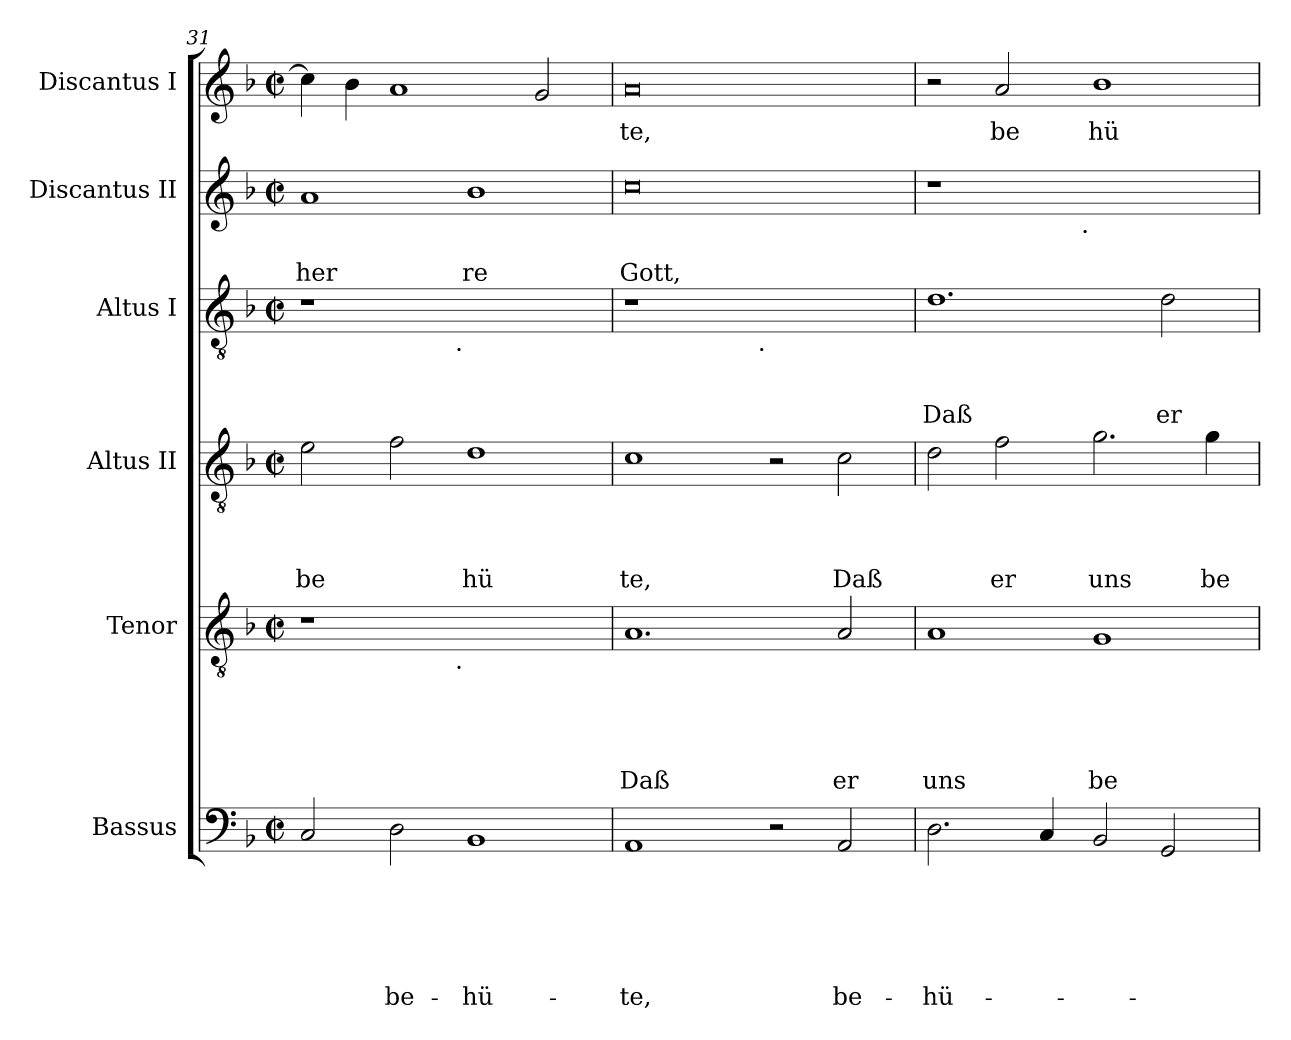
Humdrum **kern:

**kern	**text	**text	**text	**text	**text	**text	**kern	**text	**text	**text	**text	**text	**kern	**text	**text	**text	**text	**kern	**text	**text	**text	**kern	**text	**text	**kern	**text
*part6	*part6	*part6	*part6	*part6	*part6	*part6	*part5	*part5	*part5	*part5	*part5	*part5	*part4	*part4	*part4	*part4	*part4	*part3	*part3	*part3	*part3	*part2	*part2	*part2	*part1	*part1
*staff6	*staff6	*staff6	*staff6	*staff6	*staff6	*staff6	*staff5	*staff5	*staff5	*staff5	*staff5	*staff5	*staff4	*staff4	*staff4	*staff4	*staff4	*staff3	*staff3	*staff3	*staff3	*staff2	*staff2	*staff2	*staff1	*staff1
*I"Bassus	*	*	*	*	*	*	*I"Tenor	*	*	*	*	*	*I"Altus II	*	*	*	*	*I"Altus I	*	*	*	*I"Discantus II	*	*	*I"Discantus I	*
*clefF4	*	*	*	*	*	*	*clefGv2	*	*	*	*	*	*clefGv2	*	*	*	*	*clefGv2	*	*	*	*clefG2	*	*	*clefG2	*
*k[b-]	*	*	*	*	*	*	*k[b-]	*	*	*	*	*	*k[b-]	*	*	*	*	*k[b-]	*	*	*	*k[b-]	*	*	*k[b-]	*
*F:	*	*	*	*	*	*	*F:	*	*	*	*	*	*F:	*	*	*	*	*F:	*	*	*	*F:	*	*	*F:	*
*M2/2	*	*	*	*	*	*	*M2/2	*	*	*	*	*	*M2/2	*	*	*	*	*M2/2	*	*	*	*M2/2	*	*	*M2/2	*
*met(c|)	*	*	*	*	*	*	*met(c|)	*	*	*	*	*	*met(c|)	*	*	*	*	*met(c|)	*	*	*	*met(c|)	*	*	*met(c|)	*
=31	=31	=31	=31	=31	=31	=31	=31	=31	=31	=31	=31	=31	=31	=31	=31	=31	=31	=31	=31	=31	=31	=31	=31	=31	=31	=31
!	!	!	!	!	!	!	!	!	!	!	!	!	!	!	!	!	!LO:LY:b	!	!	!	!	!	!	!LO:LY:b	!	!
*	*	*	*	*	*	*	*^	*	*	*	*	*	*	*	*	*	*	*^	*	*	*	*	*	*	*	*
2C/	.	.	.	.	.	.	1r	2ryy	.	.	.	.	.	2e\	.	.	.	be	1r	2ryy	.	.	.	1a	.	her	4cc\]	.
.	.	.	.	.	.	.	.	.	.	.	.	.	.	.	.	.	.	.	.	.	.	.	.	.	.	.	4b-\	.
!	!	!	!	!	!	!LO:LY:b	!	!	!	!	!	!	!	!	!	!	!	!	!	!	!	!	!	!	!	!	!	!
2D\	.	.	.	.	.	be-	.	4...ryy	.	.	.	.	.	2f\	.	.	.	.	.	4...ryy	.	.	.	.	.	.	1a	.
!	!	!	!	!	!	!	!	!	!	!	!	!	!	!	!	!	!	!	!	!LO:TX:b:t=.	!	!	!	!	!	!	!	!
!	!	!	!	!	!	!	!	!LO:TX:b:t=.	!	!	!	!	!	!	!	!	!	!	!	!	!	!	!	!	!	!	!	!
.	.	.	.	.	.	.	.	1ryy	.	.	.	.	.	.	.	.	.	.	.	1ryy	.	.	.	.	.	.	.	.
!	!	!	!	!	!	!LO:LY:b	!	!	!	!	!	!	!	!	!	!	!	!LO:LY:b	!	!	!	!	!	!	!	!LO:LY:b	!	!
1BB-	.	.	.	.	.	-hü-	1ryy	.	.	.	.	.	.	1d	.	.	.	hü	1ryy	.	.	.	.	1b-	.	re	.	.
.	.	.	.	.	.	.	.	.	.	.	.	.	.	.	.	.	.	.	.	.	.	.	.	.	.	.	2g/	.
.	.	.	.	.	.	.	.	32ryy	.	.	.	.	.	.	.	.	.	.	.	32ryy	.	.	.	.	.	.	.	.
=32	=32	=32	=32	=32	=32	=32	=32	=32	=32	=32	=32	=32	=32	=32	=32	=32	=32	=32	=32	=32	=32	=32	=32	=32	=32	=32	=32	=32
!	!	!	!	!	!	!LO:LY:b	!	!	!	!	!	!	!LO:LY:b	!	!	!	!	!LO:LY:b	!	!	!	!	!	!	!	!LO:LY:b	!	!LO:LY:b
*	*	*	*	*	*	*	*v	*v	*	*	*	*	*	*	*	*	*	*	*	*	*	*	*	*	*	*	*	*
1AA	.	.	.	.	.	-te,	1.A	.	.	.	.	Daß	1c	.	.	.	te,	1r	2ryy	.	.	.	0cc	.	Gott,	0a	te,
.	.	.	.	.	.	.	.	.	.	.	.	.	.	.	.	.	.	.	4...ryy	.	.	.	.	.	.	.	.
!	!	!	!	!	!	!	!	!	!	!	!	!	!	!	!	!	!	!	!LO:TX:b:t=.	!	!	!	!	!	!	!	!
.	.	.	.	.	.	.	.	.	.	.	.	.	.	.	.	.	.	.	1ryy	.	.	.	.	.	.	.	.
2r	.	.	.	.	.	.	.	.	.	.	.	.	2r	.	.	.	.	1ryy	.	.	.	.	.	.	.	.	.
!	!	!	!	!	!	!LO:LY:b	!	!	!	!	!	!LO:LY:b	!	!	!	!	!LO:LY:b	!	!	!	!	!	!	!	!	!	!
2AA/	.	.	.	.	.	be-	2A/	.	.	.	.	er	2c\	.	.	.	Daß	.	.	.	.	.	.	.	.	.	.
.	.	.	.	.	.	.	.	.	.	.	.	.	.	.	.	.	.	.	32ryy	.	.	.	.	.	.	.	.
=33	=33	=33	=33	=33	=33	=33	=33	=33	=33	=33	=33	=33	=33	=33	=33	=33	=33	=33	=33	=33	=33	=33	=33	=33	=33	=33	=33
!	!	!	!	!	!	!LO:LY:b	!	!	!	!	!	!LO:LY:b	!	!	!	!	!	!	!	!	!	!LO:LY:b	!	!	!	!	!
*	*	*	*	*	*	*	*	*	*	*	*	*	*	*	*	*	*	*v	*v	*	*	*	*^	*	*	*	*
2.D\	.	.	.	.	.	-hü-	1A	.	.	.	.	uns	2d\	.	.	.	.	1.d	.	.	Daß	1r	2ryy	.	.	2r	.
!	!	!	!	!	!	!	!	!	!	!	!	!	!	!	!	!	!LO:LY:b	!	!	!	!	!	!	!	!	!	!LO:LY:b
.	.	.	.	.	.	.	.	.	.	.	.	.	2f\	.	.	.	er	.	.	.	.	.	4...ryy	.	.	2a/	be
4C/	.	.	.	.	.	.	.	.	.	.	.	.	.	.	.	.	.	.	.	.	.	.	.	.	.	.	.
!	!	!	!	!	!	!	!	!	!	!	!	!	!	!	!	!	!	!	!	!	!	!	!LO:TX:b:t=.	!	!	!	!
.	.	.	.	.	.	.	.	.	.	.	.	.	.	.	.	.	.	.	.	.	.	.	1ryy	.	.	.	.
!	!	!	!	!	!	!	!	!	!	!	!	!LO:LY:b	!	!	!	!	!LO:LY:b	!	!	!	!	!	!	!	!	!	!LO:LY:b
2BB-/	.	.	.	.	.	.	1G	.	.	.	.	be	2.g\	.	.	.	uns	.	.	.	.	1ryy	.	.	.	1b-	hü
!	!	!	!	!	!	!	!	!	!	!	!	!	!	!	!	!	!	!	!	!	!LO:LY:b	!	!	!	!	!	!
2GG/	.	.	.	.	.	.	.	.	.	.	.	.	.	.	.	.	.	2d\	.	.	er	.	.	.	.	.	.
!	!	!	!	!	!	!	!	!	!	!	!	!	!	!	!	!	!LO:LY:b	!	!	!	!	!	!	!	!	!	!
.	.	.	.	.	.	.	.	.	.	.	.	.	4g\	.	.	.	be	.	.	.	.	.	.	.	.	.	.
.	.	.	.	.	.	.	.	.	.	.	.	.	.	.	.	.	.	.	.	.	.	.	32ryy	.	.	.	.
*	*	*	*	*	*	*	*	*	*	*	*	*	*	*	*	*	*	*	*	*	*	*v	*v	*	*	*	*
=	=	=	=	=	=	=	=	=	=	=	=	=	=	=	=	=	=	=	=	=	=	=	=	=	=	=
*-	*-	*-	*-	*-	*-	*-	*-	*-	*-	*-	*-	*-	*-	*-	*-	*-	*-	*-	*-	*-	*-	*-	*-	*-	*-	*-
